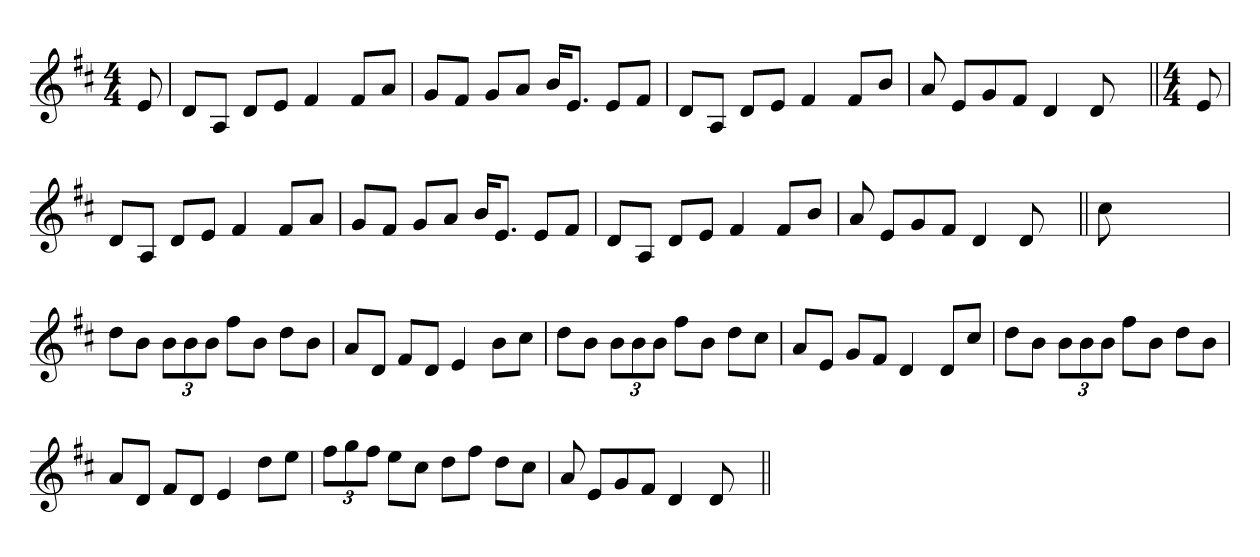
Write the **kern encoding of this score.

**kern
*part1
*staff1
*clefG2
*k[f#c#]
*D:
*M4/4
=1
8e
=
8dL
8AJ
8dL
8eJ
4f#
8f#L
8aJ
=
8gL
8f#J
8gL
8aJ
16bKL
8.eJ
8eL
8f#J
=
8dL
8AJ
8dL
8eJ
4f#
8f#L
8bJ
=
8a
8eL
8g
8f#J
4d
8d
8ryy
=||
*M4/4
8e
=
8dL
8AJ
8dL
8eJ
4f#
8f#L
8aJ
=
8gL
8f#J
8gL
8aJ
16bKL
8.eJ
8eL
8f#J
=
8dL
8AJ
8dL
8eJ
4f#
8f#L
8bJ
=
8a
8eL
8g
8f#J
4d
8d
8ryy
=||
8cc#
2..ryy
=
8ddL
8bJ
12bL
12b
12bJ
8ff#L
8bJ
8ddL
8bJ
=
8aL
8dJ
8f#L
8dJ
4e
8bL
8cc#J
=
8ddL
8bJ
12bL
12b
12bJ
8ff#L
8bJ
8ddL
8cc#J
=
8aL
8eJ
8gL
8f#J
4d
8dL
8cc#J
=
8ddL
8bJ
12bL
12b
12bJ
8ff#L
8bJ
8ddL
8bJ
=
8aL
8dJ
8f#L
8dJ
4e
8ddL
8eeJ
=
12ff#L
12gg
12ff#J
8eeL
8cc#J
8ddL
8ff#J
8ddL
8cc#J
=
8a
8eL
8g
8f#J
4d
8d
8ryy
=||
*-
